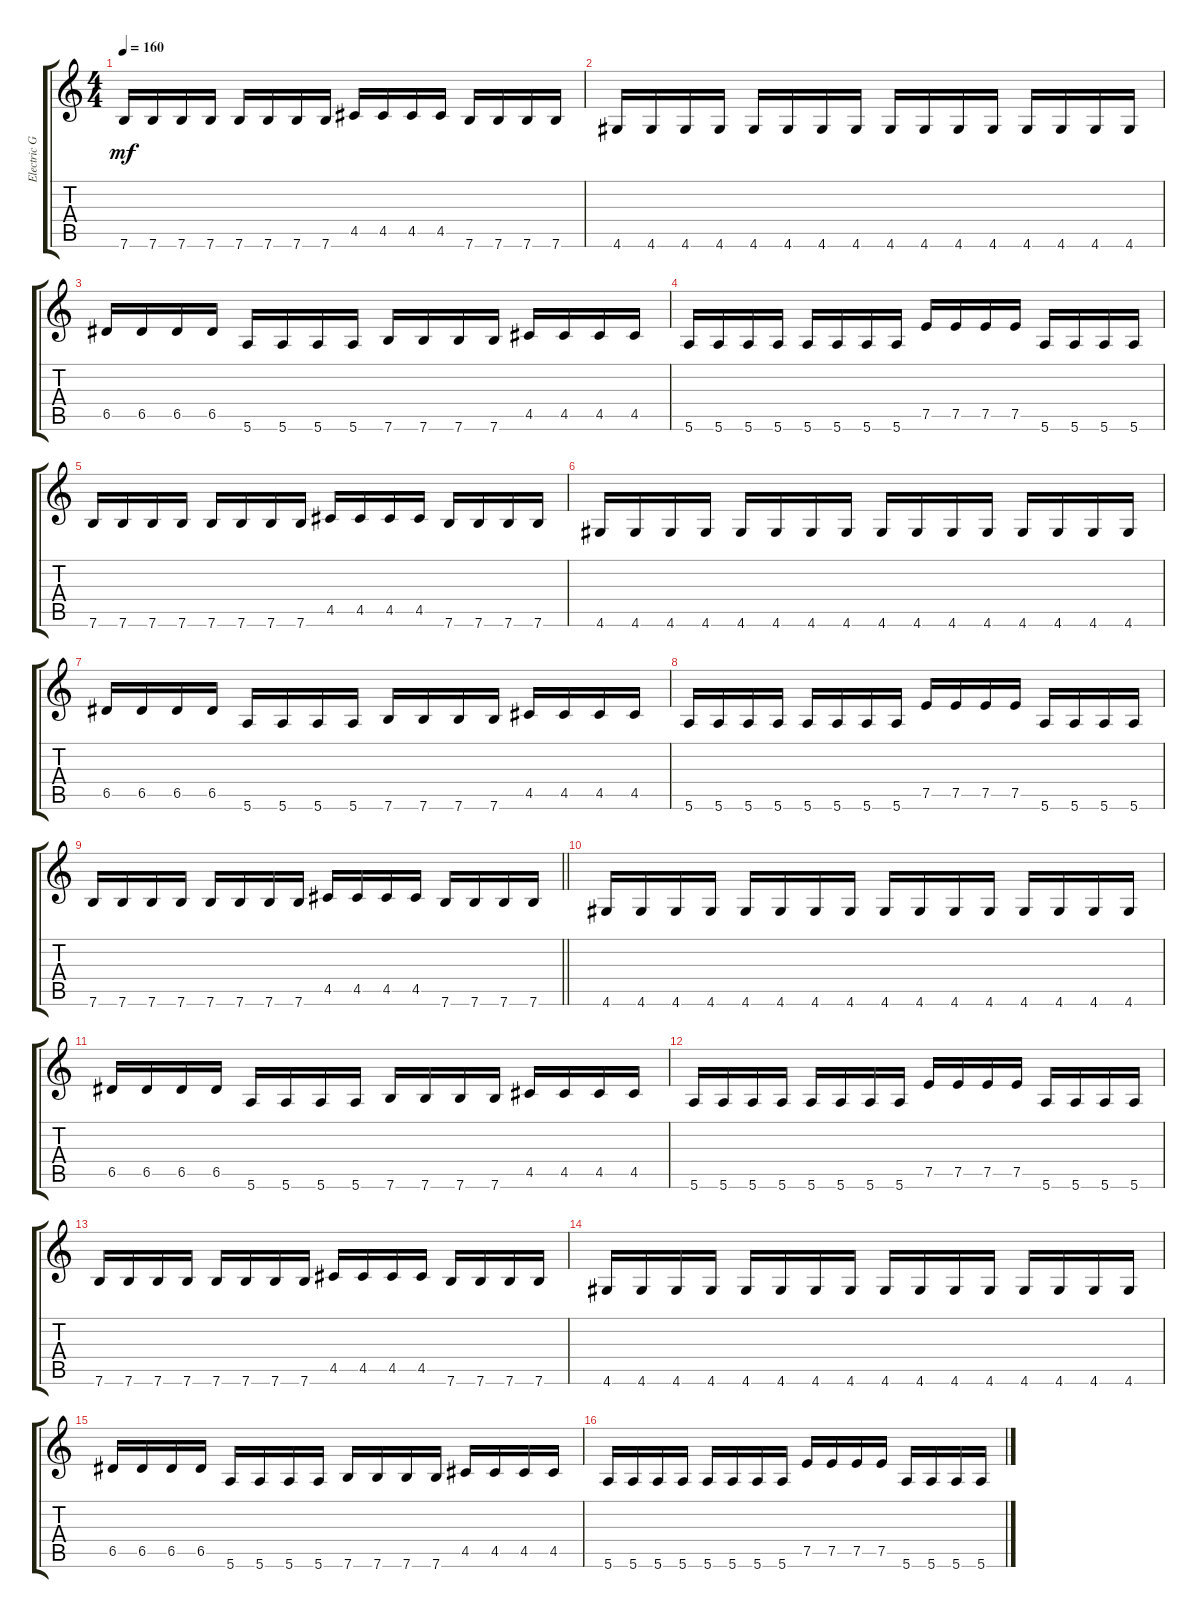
\track ("Electric Guitar" "Electric G") {instrument overdrivenguitar}
\staff {score tabs}
\tuning (E4 B3 G3 D3 A2 E2) {hide}
\ts (4 4)
\tempo 160
\clef g2
\ks c
7.6.16{dy mf} 7.6.16 7.6.16 7.6.16 7.6.16 7.6.16 7.6.16 7.6.16 4.5.16 4.5.16 4.5.16 4.5.16 7.6.16 7.6.16 7.6.16 7.6.16 |
4.6.16 4.6.16 4.6.16 4.6.16 4.6.16 4.6.16 4.6.16 4.6.16 4.6.16 4.6.16 4.6.16 4.6.16 4.6.16 4.6.16 4.6.16 4.6.16 |
6.5.16 6.5.16 6.5.16 6.5.16 5.6.16 5.6.16 5.6.16 5.6.16 7.6.16 7.6.16 7.6.16 7.6.16 4.5.16 4.5.16 4.5.16 4.5.16 |
5.6.16 5.6.16 5.6.16 5.6.16 5.6.16 5.6.16 5.6.16 5.6.16 7.5.16 7.5.16 7.5.16 7.5.16 5.6.16 5.6.16 5.6.16 5.6.16 |
7.6.16 7.6.16 7.6.16 7.6.16 7.6.16 7.6.16 7.6.16 7.6.16 4.5.16 4.5.16 4.5.16 4.5.16 7.6.16 7.6.16 7.6.16 7.6.16 |
4.6.16 4.6.16 4.6.16 4.6.16 4.6.16 4.6.16 4.6.16 4.6.16 4.6.16 4.6.16 4.6.16 4.6.16 4.6.16 4.6.16 4.6.16 4.6.16 |
6.5.16 6.5.16 6.5.16 6.5.16 5.6.16 5.6.16 5.6.16 5.6.16 7.6.16 7.6.16 7.6.16 7.6.16 4.5.16 4.5.16 4.5.16 4.5.16 |
5.6.16 5.6.16 5.6.16 5.6.16 5.6.16 5.6.16 5.6.16 5.6.16 7.5.16 7.5.16 7.5.16 7.5.16 5.6.16 5.6.16 5.6.16 5.6.16 |
\barLineRight lightlight
7.6.16 7.6.16 7.6.16 7.6.16 7.6.16 7.6.16 7.6.16 7.6.16 4.5.16 4.5.16 4.5.16 4.5.16 7.6.16 7.6.16 7.6.16 7.6.16 |
4.6.16 4.6.16 4.6.16 4.6.16 4.6.16 4.6.16 4.6.16 4.6.16 4.6.16 4.6.16 4.6.16 4.6.16 4.6.16 4.6.16 4.6.16 4.6.16 |
6.5.16 6.5.16 6.5.16 6.5.16 5.6.16 5.6.16 5.6.16 5.6.16 7.6.16 7.6.16 7.6.16 7.6.16 4.5.16 4.5.16 4.5.16 4.5.16 |
5.6.16 5.6.16 5.6.16 5.6.16 5.6.16 5.6.16 5.6.16 5.6.16 7.5.16 7.5.16 7.5.16 7.5.16 5.6.16 5.6.16 5.6.16 5.6.16 |
7.6.16 7.6.16 7.6.16 7.6.16 7.6.16 7.6.16 7.6.16 7.6.16 4.5.16 4.5.16 4.5.16 4.5.16 7.6.16 7.6.16 7.6.16 7.6.16 |
4.6.16 4.6.16 4.6.16 4.6.16 4.6.16 4.6.16 4.6.16 4.6.16 4.6.16 4.6.16 4.6.16 4.6.16 4.6.16 4.6.16 4.6.16 4.6.16 |
6.5.16 6.5.16 6.5.16 6.5.16 5.6.16 5.6.16 5.6.16 5.6.16 7.6.16 7.6.16 7.6.16 7.6.16 4.5.16 4.5.16 4.5.16 4.5.16 |
5.6.16 5.6.16 5.6.16 5.6.16 5.6.16 5.6.16 5.6.16 5.6.16 7.5.16 7.5.16 7.5.16 7.5.16 5.6.16 5.6.16 5.6.16 5.6.16
